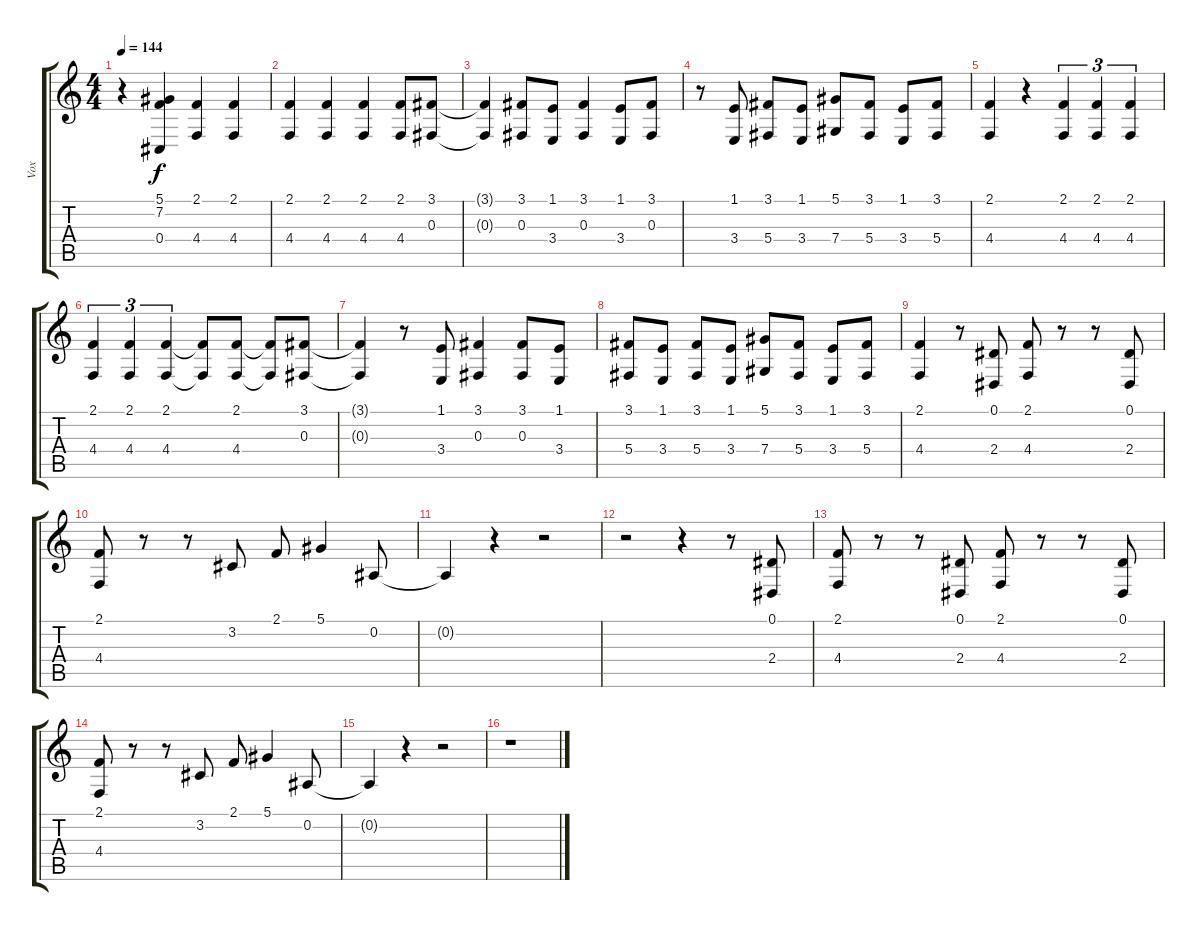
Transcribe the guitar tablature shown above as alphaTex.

\track ("Vox" "Vox") {instrument bassoon}
\staff {score tabs}
\tuning (Eb4 Bb3 Gb3 Db3 Ab2 Db2) {hide}
\ts (4 4)
\tempo 144
\clef g2
\ks c
r.4{dy f} (5.1 7.2 0.4).4 (2.1 4.4).4 (2.1 4.4).4 |
(2.1 4.4).4 (2.1 4.4).4 (2.1 4.4).4 (2.1 4.4).8 (3.1 0.3).8 |
(3.1{t} 0.3{t}).4 (3.1 0.3).8 (1.1 3.4).8 (3.1 0.3).4 (1.1 3.4).8 (3.1 0.3).8 |
r.8 (1.1 3.4).8 (3.1 5.4).8 (1.1 3.4).8 (5.1 7.4).8 (3.1 5.4).8 (1.1 3.4).8 (3.1 5.4).8 |
(2.1 4.4).4 r.4 (2.1 4.4).4{tu (3 2)} (2.1 4.4).4{tu (3 2)} (2.1 4.4).4{tu (3 2)} |
(2.1 4.4).4{tu (3 2)} (2.1 4.4).4{tu (3 2)} (2.1 4.4).4{tu (3 2)} (2.1{t} 4.4{t}).8 (2.1 4.4).8 (2.1{t} 4.4{t}).8 (3.1 0.3).8 |
(3.1{t} 0.3{t}).4 r.8 (1.1 3.4).8 (3.1 0.3).4 (3.1 0.3).8 (1.1 3.4).8 |
(3.1 5.4).8 (1.1 3.4).8 (3.1 5.4).8 (1.1 3.4).8 (5.1 7.4).8 (3.1 5.4).8 (1.1 3.4).8 (3.1 5.4).8 |
(2.1 4.4).4 r.8 (0.1 2.4).8 (2.1 4.4).8 r.8 r.8 (0.1 2.4).8 |
(2.1 4.4).8 r.8 r.8 3.2.8 2.1.8 5.1.4 0.2.8 |
0.2{t}.4 r.4 r.2 |
r.2 r.4 r.8 (0.1 2.4).8 |
(2.1 4.4).8 r.8 r.8 (0.1 2.4).8 (2.1 4.4).8 r.8 r.8 (0.1 2.4).8 |
(2.1 4.4).8 r.8 r.8 3.2.8 2.1.8 5.1.4 0.2.8 |
0.2{t}.4 r.4 r.2 |
r.1
